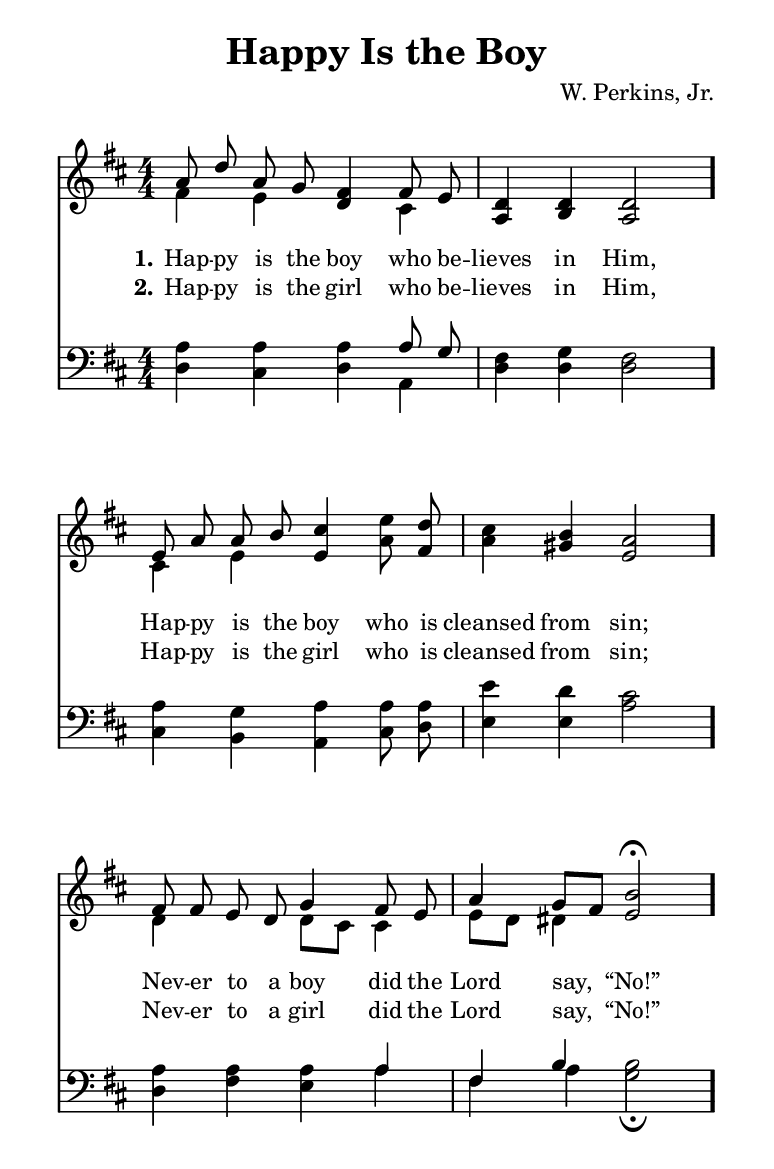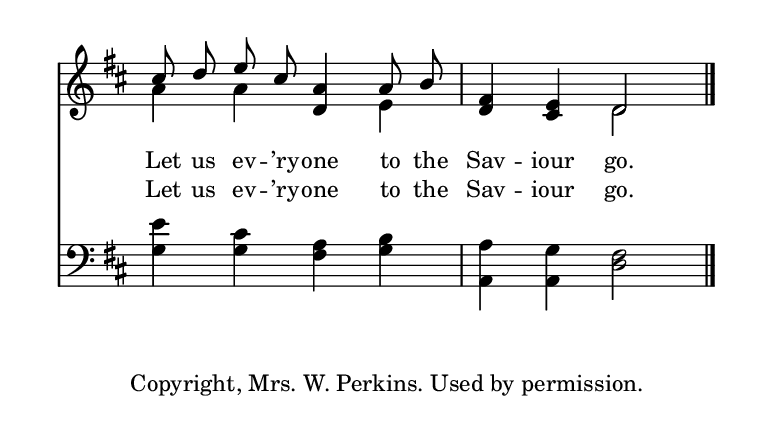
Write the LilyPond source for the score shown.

\include "common/global.ily"
\paper {
  \include "common/paper.ily"
  ragged-last-bottom = ##t
  system-count = #(cond (is-eogsized 3) (#t #f)) % fits in 2 systems, but page fit favours 3
}

\header{
  %children
  hymnnumber = "340"
  title = "Happy Is the Boy"
  tunename = ""
  meter = ""
  poet = ""
  composer = "W. Perkins, Jr."
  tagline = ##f
}

ta = { \tempo 4=80 }
tb = { \tempo 4=40 }

global = {
  \include "common/overrides.ily"
  \override Staff.TimeSignature.style = #'numbered
  \time 4/4
  \override Score.MetronomeMark.transparent = ##t % hide all fermata changes too
  \ta
  \key d \major
  \autoBeamOff
}

notesSoprano = {
\global
\relative c'' {

  a8 d a g fis4 fis8 e | d4 d d2 |
  e8 a a b cis4 e8 d | cis4 b a2 |
  fis8 fis e d g4 fis8 e | a4 g8[ fis] \tb b2\fermata \ta
  cis8 d e cis a4 a8 b | fis4 e d2 |

  \bar "|."

}
}

notesAlto = {
\global
\relative e' {

  fis4 e d cis | a b a2 |
  cis4 e e a8 fis | a4 gis e2 |
  d4 s4 d8[ cis] cis4 | e8[ d] dis4 e2 | % original has missing notes for alto = s4
  a4 a d, e | d cis d2 |

}
}

notesTenor = {
\global
\relative a {

  a4 a a a8 g | fis4 g fis2 |
  a4 g a a8 a | e'4 d cis2 |
  a4 a a a | fis4 b b2 |
  e4 cis a b | a g fis2 |

}
}

notesBass = {
\global
\relative f {

  d4 cis d a | d d d2 |
  cis4 b a cis8 d | e4 e a2 |
  d,4 fis e a | fis a g2_\fermata |
  g4 g fis g | a, a d2 |

}
}

wordsA = \lyricmode {
\set stanza = "1."

Hap -- py is the boy who be -- lieves in Him, \bar "."
Hap -- py is the boy who is cleansed from sin; \bar "."
Nev -- er to a boy did the Lord say, “No!” \bar "."
Let us ev -- ’ry -- one to the Sav -- iour go. \bar "."

}

wordsB = \lyricmode {
\set stanza = "2."

Hap -- py is the girl who be -- lieves in Him, \bar "."
Hap -- py is the girl who is cleansed from sin; \bar "."
Nev -- er to a girl did the Lord say, “No!” \bar "."
Let us ev -- ’ry -- one to the Sav -- iour go. \bar "."

}

\score {
  \context ChoirStaff <<
    \context Staff = upper <<
      \set Staff.autoBeaming = ##f
      \set ChoirStaff.systemStartDelimiter = #'SystemStartBar
      \set ChoirStaff.printPartCombineTexts = ##f
      \partcombine #'(2 . 9) \notesSoprano \notesAlto
      \context NullVoice = sopranos { \voiceOne << \notesSoprano >> }
      \context NullVoice = altos { \voiceTwo << \notesAlto >> }
      \context Lyrics = one   \lyricsto sopranos \wordsA
      \context Lyrics = two   \lyricsto sopranos \wordsB
    >>
    \context Staff = men <<
      \set Staff.autoBeaming = ##f
      \clef bass
      \set ChoirStaff.printPartCombineTexts = ##f
      \partcombine #'(2 . 9) \notesTenor \notesBass
      \context NullVoice = tenors { \voiceOne << \notesTenor >> }
      \context NullVoice = basses { \voiceTwo << \notesBass >> }
    >>
  >>
  \layout {
    \include "common/layout.ily"
  }
  \midi{
    \include "common/midi.ily"
  }
}

% We don't use the `copyright` header field because we need the copyright to
% appear just under the last system, rather than at the bottom of the page.
\noPageBreak \markup { \fill-line { \raise #4 { "Copyright, Mrs. W. Perkins. Used by permission." } } }


\version "2.19.49"  % necessary for upgrading to future LilyPond versions.

% vi:set et ts=2 sw=2 ai nocindent syntax=lilypond:
